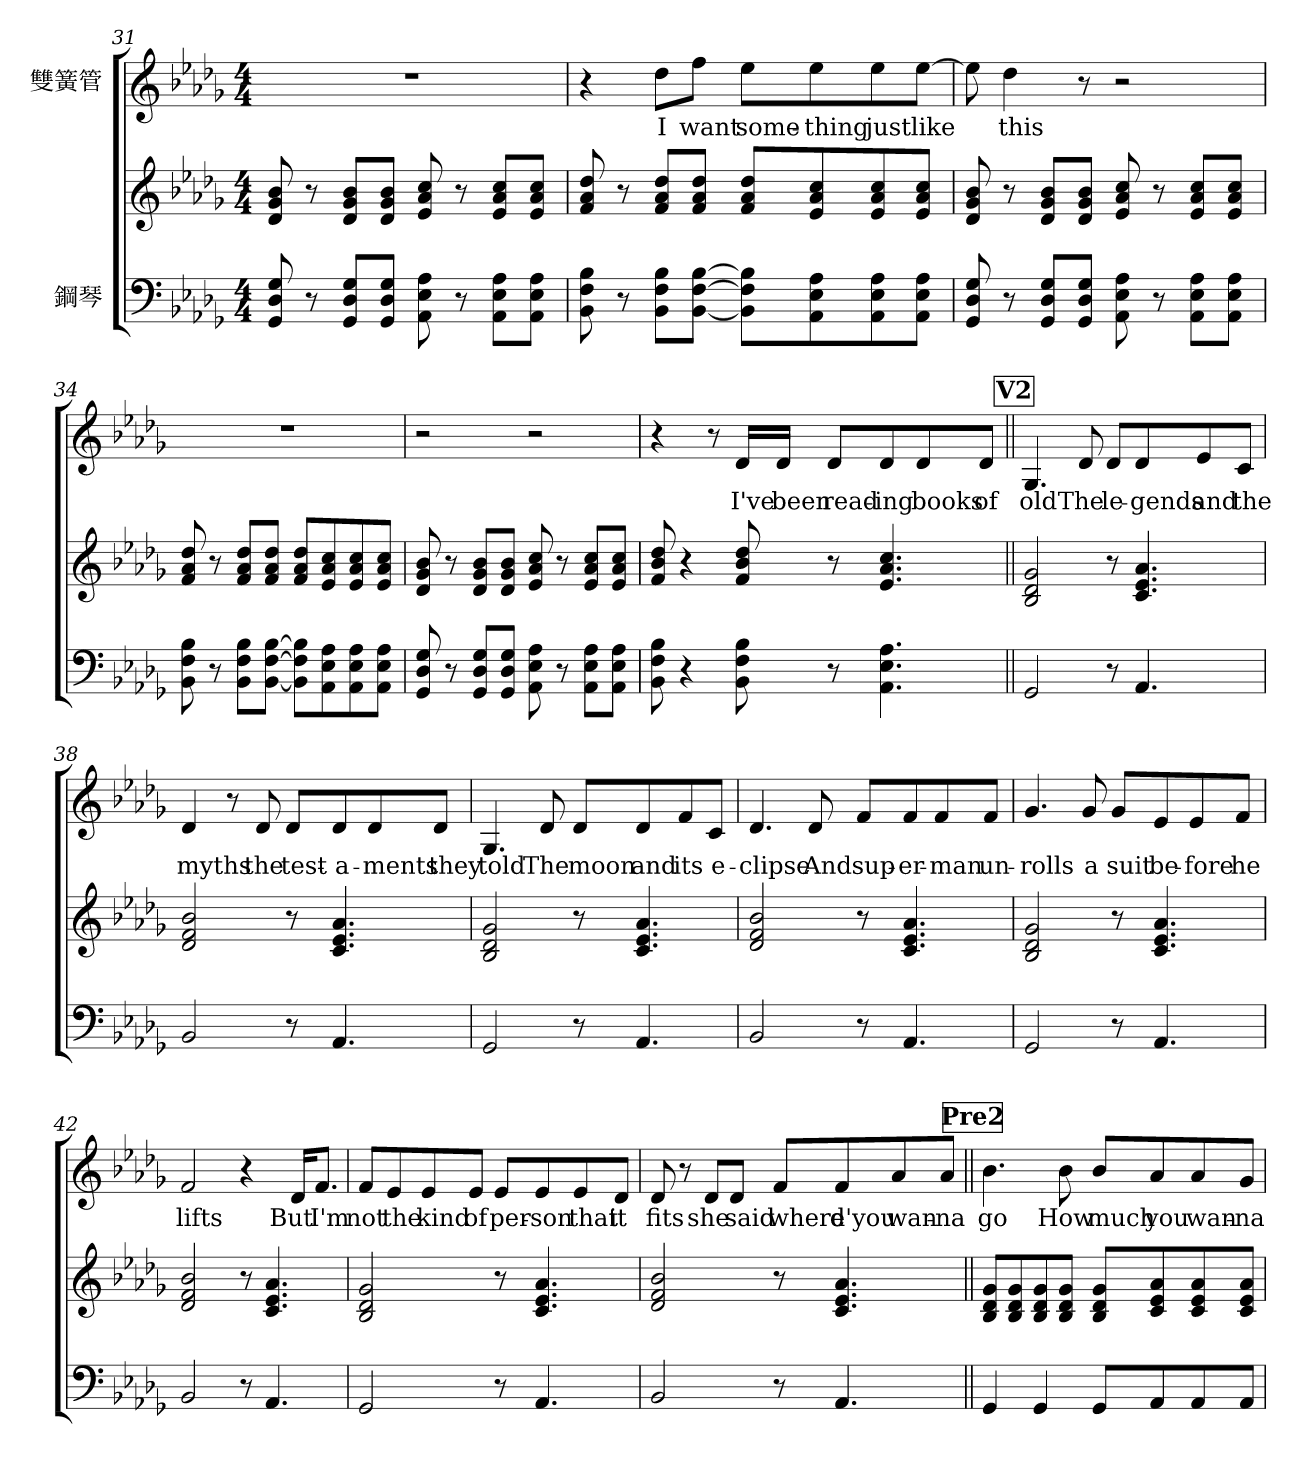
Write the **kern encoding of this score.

**kern	**kern	**kern	**text
*part2	*part2	*part1	*part1
*staff3	*staff2	*staff1	*staff1
*I"鋼琴	*	*I"雙簧管	*
!!LO:LB:g=z
*clefF4	*clefG2	*clefG2	*
*k[b-e-a-d-g-]	*k[b-e-a-d-g-]	*k[b-e-a-d-g-]	*
*M4/4	*M4/4	*M4/4	*
=31	=31	=31	=31
8GG-/ 8D-/ 8G-/	8d-/ 8g-/ 8b-/	1r	.
8r	8r	.	.
8GG-/ 8D-/ 8G-/L	8d-/ 8g-/ 8b-/L	.	.
8GG-/ 8D-/ 8G-/J	8d-/ 8g-/ 8b-/J	.	.
8AA-\ 8E-\ 8A-\	8e-/ 8a-/ 8cc/	.	.
8r	8r	.	.
8AA-\ 8E-\ 8A-\L	8e-/ 8a-/ 8cc/L	.	.
8AA-\ 8E-\ 8A-\J	8e-/ 8a-/ 8cc/J	.	.
=32	=32	=32	=32
8BB-\ 8F\ 8B-\	8f/ 8a-/ 8dd-/	4r	.
8r	8r	.	.
8BB-\ 8F\ 8B-\L	8f/ 8a-/ 8dd-/L	8dd-\L	I
[8BB-\ [8F\ [8B-\J	8f/ 8a-/ 8dd-/J	8ff\J	want
8BB-\] 8F\] 8B-\]L	8f/ 8a-/ 8dd-/L	8ee-\L	some-
8AA-\ 8E-\ 8A-\	8e-/ 8a-/ 8cc/	8ee-\	-thing
8AA-\ 8E-\ 8A-\	8e-/ 8a-/ 8cc/	8ee-\	just
8AA-\ 8E-\ 8A-\J	8e-/ 8a-/ 8cc/J	[8ee-\J	like
=33	=33	=33	=33
8GG-/ 8D-/ 8G-/	8d-/ 8g-/ 8b-/	8ee-\]	.
8r	8r	4dd-\	this
8GG-/ 8D-/ 8G-/L	8d-/ 8g-/ 8b-/L	.	.
8GG-/ 8D-/ 8G-/J	8d-/ 8g-/ 8b-/J	8r	.
8AA-\ 8E-\ 8A-\	8e-/ 8a-/ 8cc/	2r	.
8r	8r	.	.
8AA-\ 8E-\ 8A-\L	8e-/ 8a-/ 8cc/L	.	.
8AA-\ 8E-\ 8A-\J	8e-/ 8a-/ 8cc/J	.	.
!!LO:LB:g=z
=34	=34	=34	=34
8BB-\ 8F\ 8B-\	8f/ 8a-/ 8dd-/	1r	.
8r	8r	.	.
8BB-\ 8F\ 8B-\L	8f/ 8a-/ 8dd-/L	.	.
[8BB-\ [8F\ [8B-\J	8f/ 8a-/ 8dd-/J	.	.
8BB-\] 8F\] 8B-\]L	8f/ 8a-/ 8dd-/L	.	.
8AA-\ 8E-\ 8A-\	8e-/ 8a-/ 8cc/	.	.
8AA-\ 8E-\ 8A-\	8e-/ 8a-/ 8cc/	.	.
8AA-\ 8E-\ 8A-\J	8e-/ 8a-/ 8cc/J	.	.
=35	=35	=35	=35
8GG-/ 8D-/ 8G-/	8d-/ 8g-/ 8b-/	2r	.
8r	8r	.	.
8GG-/ 8D-/ 8G-/L	8d-/ 8g-/ 8b-/L	.	.
8GG-/ 8D-/ 8G-/J	8d-/ 8g-/ 8b-/J	.	.
8AA-\ 8E-\ 8A-\	8e-/ 8a-/ 8cc/	2r	.
8r	8r	.	.
8AA-\ 8E-\ 8A-\L	8e-/ 8a-/ 8cc/L	.	.
8AA-\ 8E-\ 8A-\J	8e-/ 8a-/ 8cc/J	.	.
=36	=36	=36	=36
8BB-\ 8F\ 8B-\	8f/ 8b-/ 8dd-/	4r	.
4r	4r	.	.
.	.	8r	.
8BB-\ 8F\ 8B-\	8f/ 8b-/ 8dd-/	16d-/LL	I've
.	.	16d-/JJ	been
8r	8r	8d-/L	read-
4.AA-\ 4.E-\ 4.A-\	4.e-/ 4.a-/ 4.cc/	8d-/	-ing
.	.	8d-/	books
.	.	8d-/J	of
!!LO:LB:g=z
!!LO:REH:place=s1:a:B:fs=14:t=V2
=37||	=37||	=37||	=37||
2GG-/	2B-/ 2d-/ 2g-/	4.G-/	old
.	.	8d-/	The
8r	8r	8d-/L	le-
4.AA-/	4.c/ 4.e-/ 4.a-/	8d-/	-gends
.	.	8e-/	and
.	.	8c/J	the
=38	=38	=38	=38
2BB-/	2d-/ 2f/ 2b-/	4d-/	myths
.	.	8r	.
.	.	8d-/	the
8r	8r	8d-/L	test-
4.AA-/	4.c/ 4.e-/ 4.a-/	8d-/	-a-
.	.	8d-/	-ments
.	.	8d-/J	they
=39	=39	=39	=39
2GG-/	2B-/ 2d-/ 2g-/	4.G-/	told
.	.	8d-/	The
8r	8r	8d-/L	moon
4.AA-/	4.c/ 4.e-/ 4.a-/	8d-/	and
.	.	8f/	its
.	.	8c/J	e-
!!LO:PB:g=z
=40	=40	=40	=40
2BB-/	2d-/ 2f/ 2b-/	4.d-/	-clipse
.	.	8d-/	And
8r	8r	8f/L	sup-
4.AA-/	4.c/ 4.e-/ 4.a-/	8f/	-er-
.	.	8f/	-man
.	.	8f/J	un-
=41	=41	=41	=41
2GG-/	2B-/ 2d-/ 2g-/	4.g-/	-rolls
.	.	8g-/	a
8r	8r	8g-/L	suit
4.AA-/	4.c/ 4.e-/ 4.a-/	8e-/	be-
.	.	8e-/	-fore
.	.	8f/J	he
=42	=42	=42	=42
2BB-/	2d-/ 2f/ 2b-/	2f/	lifts
8r	8r	4r	.
4.AA-/	4.c/ 4.e-/ 4.a-/	.	.
.	.	16d-/KL	But
.	.	8.f/J	I'm
!!LO:LB:g=z
=43	=43	=43	=43
2GG-/	2B-/ 2d-/ 2g-/	8f/L	not
.	.	8e-/	the
.	.	8e-/	kind
.	.	8e-/J	of
8r	8r	8e-/L	per-
4.AA-/	4.c/ 4.e-/ 4.a-/	8e-/	-son
.	.	8e-/	that
.	.	8d-/J	it
=44	=44	=44	=44
2BB-/	2d-/ 2f/ 2b-/	8d-/	fits
.	.	8r	.
.	.	8d-/L	she
.	.	8d-/J	said
8r	8r	8f/L	where
4.AA-/	4.c/ 4.e-/ 4.a-/	8f/	d'you
.	.	8a-/	wan-
.	.	8a-/J	-na
!!LO:LB:g=z
!!LO:REH:place=s1:a:B:fs=14:t=Pre2
=45||	=45||	=45||	=45||
4GG-/	8B-/ 8d-/ 8g-/L	4.b-\	go
.	8B-/ 8d-/ 8g-/	.	.
4GG-/	8B-/ 8d-/ 8g-/	.	.
.	8B-/ 8d-/ 8g-/J	8b-\	How
8GG-/L	8B-/ 8d-/ 8g-/L	8b-/L	much
8AA-/	8c/ 8e-/ 8a-/	8a-/	you
8AA-/	8c/ 8e-/ 8a-/	8a-/	wan-
8AA-/J	8c/ 8e-/ 8a-/J	8g-/J	-na
=	=	=	=
*-	*-	*-	*-
